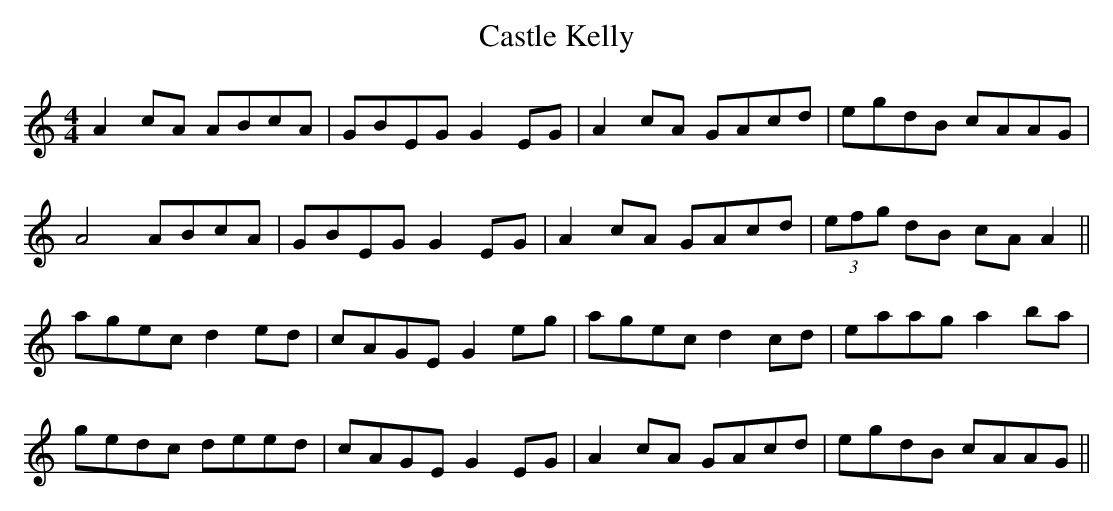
X:1
T: Castle Kelly
M: 4/4
L: 1/8
K: Amin
A2 cA ABcA|GBEG G2 EG|A2 cA GAcd|egdB cAAG|
A4 ABcA|GBEG G2 EG|A2 cA GAcd|(3efg dB cA A2||
agec d2 ed|cAGE G2 eg|agec d2 cd|eaag a2 ba|
gedc deed|cAGE G2 EG|A2 cA GAcd|egdB cAAG||
